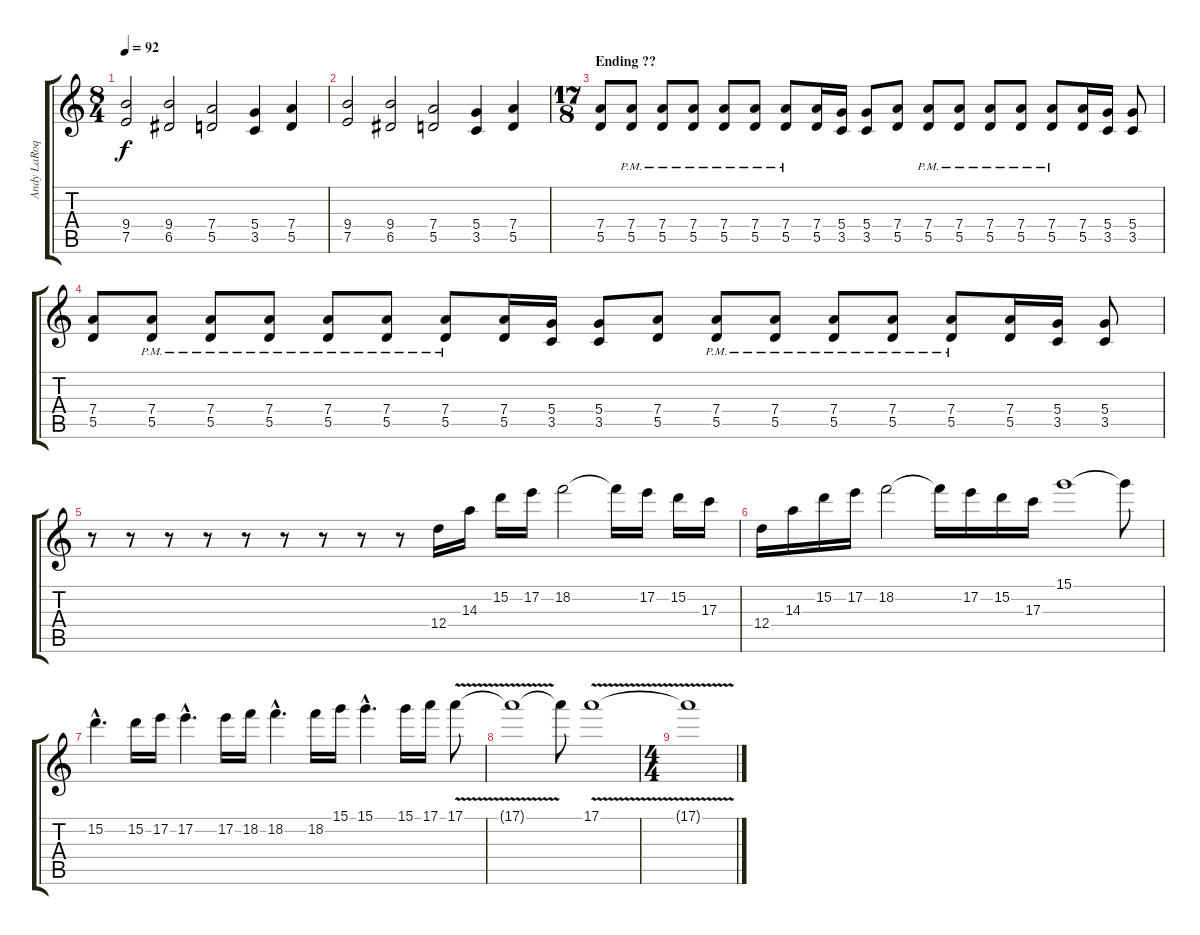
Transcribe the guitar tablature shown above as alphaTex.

\track ("Andy LaRoque" "Andy LaRoq") {instrument overdrivenguitar}
\staff {score tabs}
\tuning (E4 B3 G3 D3 A2 E2) {hide}
\ts (8 4)
\tempo 92
\clef g2
\ks c
(9.4 7.5).2{dy f} (9.4 6.5).2 (7.4 5.5).2 (5.4 3.5).4 (7.4 5.5).4 |
(9.4 7.5).2 (9.4 6.5).2 (7.4 5.5).2 (5.4 3.5).4 (7.4 5.5).4 |
\ts (17 8)
\section ("" "Ending ??")
(7.4 5.5).8 (7.4{pm} 5.5{pm}).8 (7.4{pm} 5.5{pm}).8 (7.4{pm} 5.5{pm}).8 (7.4{pm} 5.5{pm}).8 (7.4{pm} 5.5{pm}).8 (7.4{pm} 5.5{pm}).8 (7.4 5.5).16 (5.4 3.5).16 (5.4 3.5).8 (7.4 5.5).8 (7.4{pm} 5.5{pm}).8 (7.4{pm} 5.5{pm}).8 (7.4{pm} 5.5{pm}).8 (7.4{pm} 5.5{pm}).8 (7.4{pm} 5.5{pm}).8 (7.4 5.5).16 (5.4 3.5).16 (5.4 3.5).8 |
(7.4 5.5).8 (7.4{pm} 5.5{pm}).8 (7.4{pm} 5.5{pm}).8 (7.4{pm} 5.5{pm}).8 (7.4{pm} 5.5{pm}).8 (7.4{pm} 5.5{pm}).8 (7.4{pm} 5.5{pm}).8 (7.4 5.5).16 (5.4 3.5).16 (5.4 3.5).8 (7.4 5.5).8 (7.4{pm} 5.5{pm}).8 (7.4{pm} 5.5{pm}).8 (7.4{pm} 5.5{pm}).8 (7.4{pm} 5.5{pm}).8 (7.4{pm} 5.5{pm}).8 (7.4 5.5).16 (5.4 3.5).16 (5.4 3.5).8 |
r.8 r.8 r.8 r.8 r.8 r.8 r.8 r.8 r.8 12.4.16 14.3.16 15.2.16 17.2.16 18.2.2 18.2{t}.16 17.2.16 15.2.16 17.3.16 |
12.4.16 14.3.16 15.2.16 17.2.16 18.2.2 18.2{t}.16 17.2.16 15.2.16 17.3.16 15.1.1 15.1{t}.8 |
15.2{hac}.4{d} 15.2.16 17.2.16 17.2{hac}.4{d} 17.2.16 18.2.16 18.2{hac}.4{d} 18.2.16 15.1.16 15.1{hac}.4{d} 15.1.16 17.1.16 17.1{v}.8 |
17.1{t}.1 17.1{t}.8 17.1{v}.1 |
\ts (4 4)
17.1{t}.1
